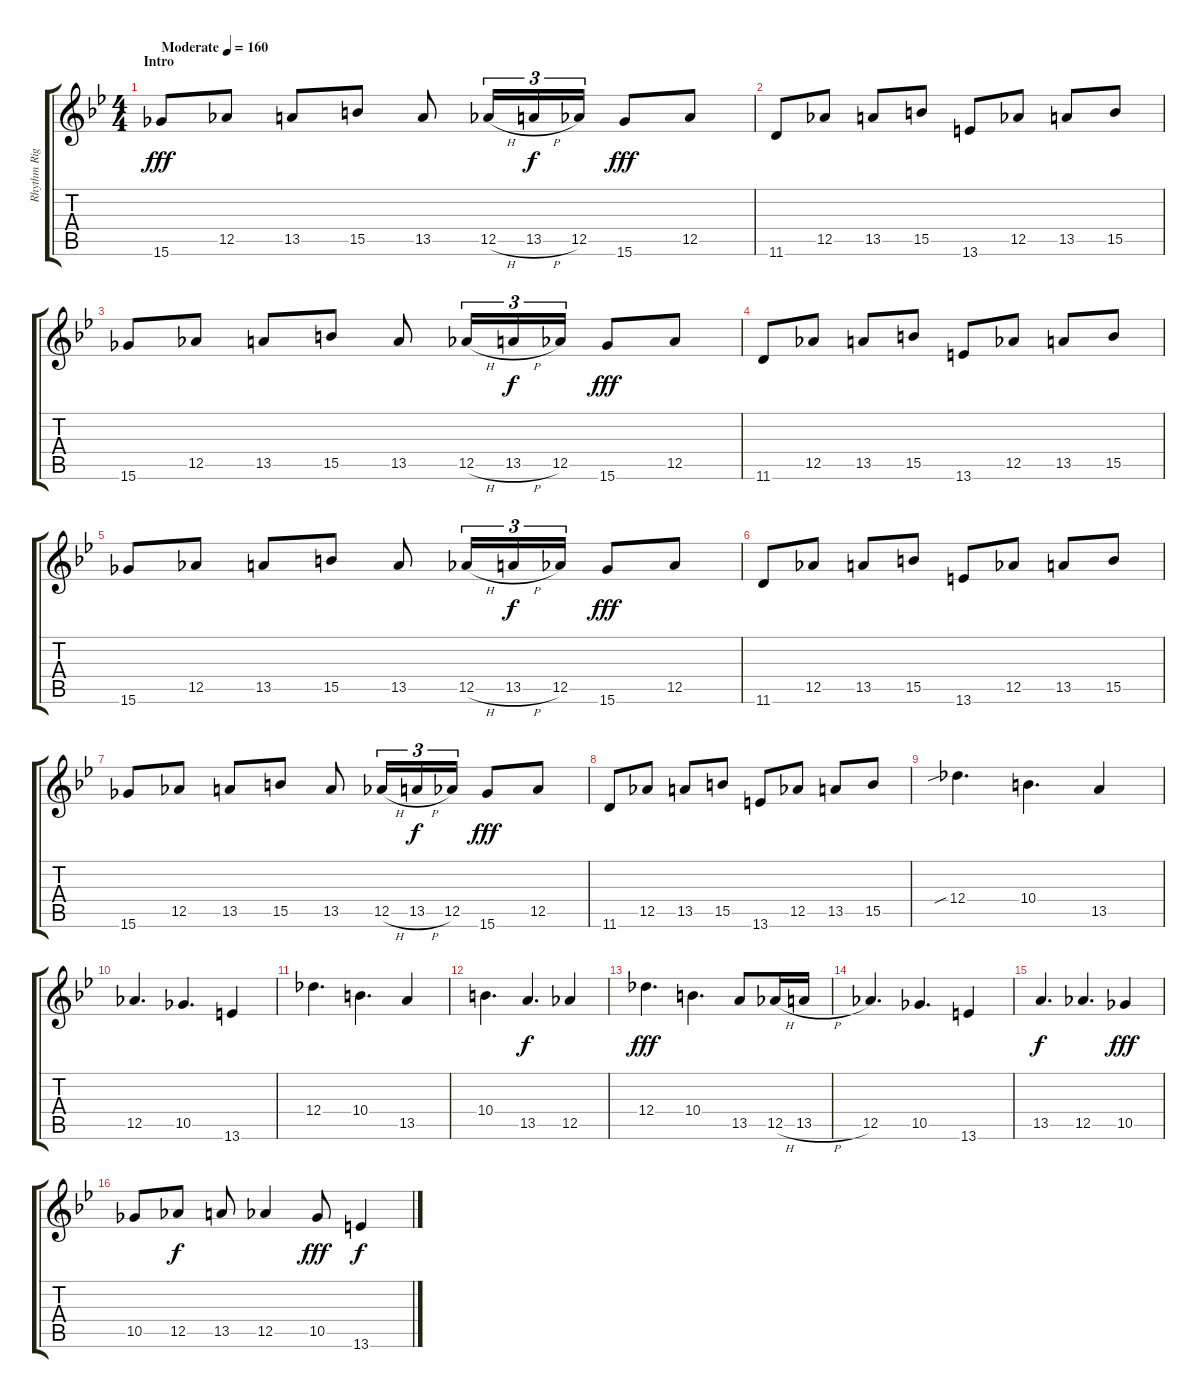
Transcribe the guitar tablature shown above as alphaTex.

\track ("Rhythm Right" "Rhythm Rig") {instrument distortionguitar}
\staff {score tabs}
\tuning (Eb4 Bb3 Gb3 Db3 Ab2 Eb2) {hide}
\ts (4 4)
\section ("" "Intro")
\tempo (160 "Moderate")
\clef g2
\ks bb
15.6.8{dy fff instrument distortionguitar} 12.5.8 13.5.8 15.5.8 13.5.8 12.5{h}.16{tu (3 2)} 13.5{h}.16{tu (3 2) dy f} 12.5.16{tu (3 2)} 15.6.8{dy fff} 12.5.8 |
11.6.8 12.5.8 13.5.8 15.5.8 13.6.8 12.5.8 13.5.8 15.5.8 |
15.6.8 12.5.8 13.5.8 15.5.8 13.5.8 12.5{h}.16{tu (3 2)} 13.5{h}.16{tu (3 2) dy f} 12.5.16{tu (3 2)} 15.6.8{dy fff} 12.5.8 |
11.6.8 12.5.8 13.5.8 15.5.8 13.6.8 12.5.8 13.5.8 15.5.8 |
15.6.8 12.5.8 13.5.8 15.5.8 13.5.8 12.5{h}.16{tu (3 2)} 13.5{h}.16{tu (3 2) dy f} 12.5.16{tu (3 2)} 15.6.8{dy fff} 12.5.8 |
11.6.8 12.5.8 13.5.8 15.5.8 13.6.8 12.5.8 13.5.8 15.5.8 |
15.6.8 12.5.8 13.5.8 15.5.8 13.5.8 12.5{h}.16{tu (3 2)} 13.5{h}.16{tu (3 2) dy f} 12.5.16{tu (3 2)} 15.6.8{dy fff} 12.5.8 |
11.6.8 12.5.8 13.5.8 15.5.8 13.6.8 12.5.8 13.5.8 15.5.8 |
12.4{sib}.4{d} 10.4.4{d} 13.5.4 |
12.5.4{d} 10.5.4{d} 13.6.4 |
12.4.4{d} 10.4.4{d} 13.5.4 |
10.4.4{d} 13.5.4{d dy f} 12.5.4 |
12.4.4{d dy fff} 10.4.4{d} 13.5.8 12.5{h}.16 13.5{h}.16 |
12.5.4{d} 10.5.4{d} 13.6.4 |
13.5.4{d dy f} 12.5.4{d} 10.5.4{dy fff} |
10.5.8 12.5.8{dy f} 13.5.8 12.5.4 10.5.8{dy fff} 13.6.4{dy f}
